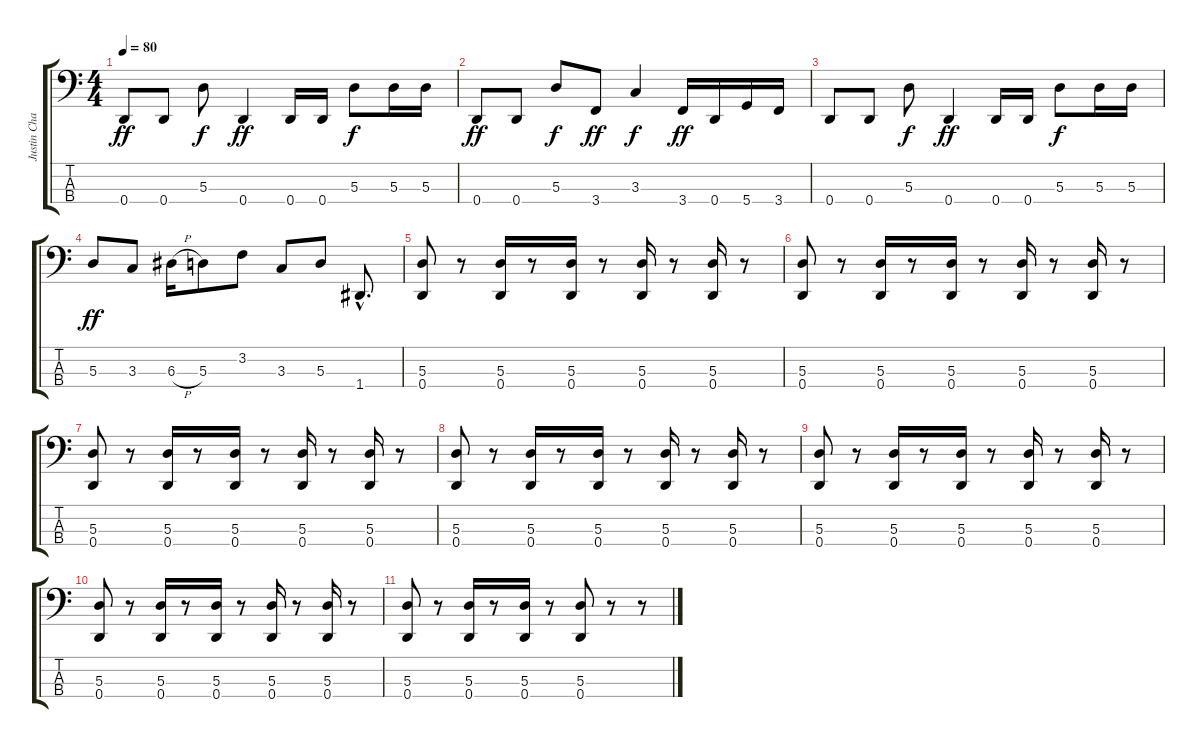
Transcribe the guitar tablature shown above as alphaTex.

\track ("Justin Chancellor" "Justin Cha") {instrument electricbasspick}
\staff {score tabs}
\tuning (G2 D2 A1 D1) {hide}
\ts (4 4)
\tempo 80
\clef f4
\ks c
0.4.8{dy ff} 0.4.8 5.3.8{dy f} 0.4.4{dy ff} 0.4.16 0.4.16 5.3.8{dy f} 5.3.16 5.3.16 |
0.4.8{dy ff} 0.4.8 5.3.8{dy f} 3.4.8{dy ff} 3.3.4{dy f} 3.4.16{dy ff} 0.4.16 5.4.16 3.4.16 |
0.4.8 0.4.8 5.3.8{dy f} 0.4.4{dy ff} 0.4.16 0.4.16 5.3.8{dy f} 5.3.16 5.3.16 |
5.3.8{dy ff} 3.3.8 6.3{h}.16 5.3.8 3.2.8 3.3.8 5.3.8 1.4{hac}.8{d} |
(5.3 0.4).8 r.8 (5.3 0.4).16 r.8 (5.3 0.4).16 r.8 (5.3 0.4).16 r.8 (5.3 0.4).16 r.8 |
(5.3 0.4).8 r.8 (5.3 0.4).16 r.8 (5.3 0.4).16 r.8 (5.3 0.4).16 r.8 (5.3 0.4).16 r.8 |
(5.3 0.4).8 r.8 (5.3 0.4).16 r.8 (5.3 0.4).16 r.8 (5.3 0.4).16 r.8 (5.3 0.4).16 r.8 |
(5.3 0.4).8 r.8 (5.3 0.4).16 r.8 (5.3 0.4).16 r.8 (5.3 0.4).16 r.8 (5.3 0.4).16 r.8 |
(5.3 0.4).8 r.8 (5.3 0.4).16 r.8 (5.3 0.4).16 r.8 (5.3 0.4).16 r.8 (5.3 0.4).16 r.8 |
(5.3 0.4).8 r.8 (5.3 0.4).16 r.8 (5.3 0.4).16 r.8 (5.3 0.4).16 r.8 (5.3 0.4).16 r.8 |
(5.3 0.4).8 r.8 (5.3 0.4).16 r.8 (5.3 0.4).16 r.8 (5.3 0.4).8 r.8 r.8
